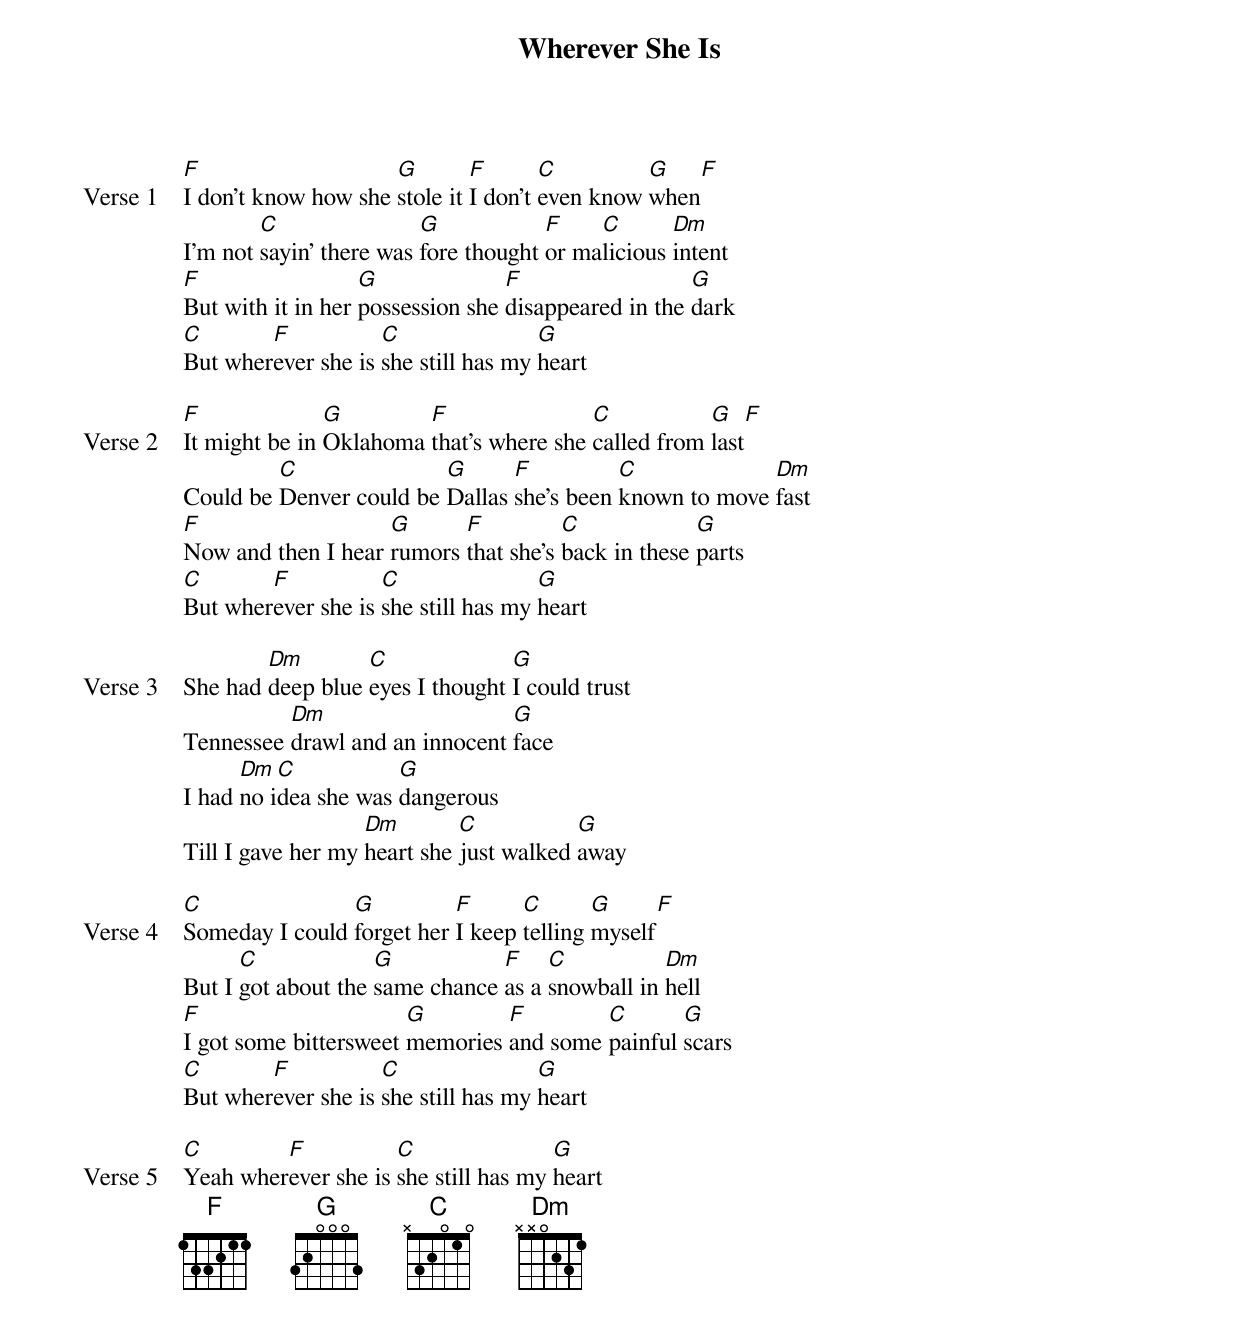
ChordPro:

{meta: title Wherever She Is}
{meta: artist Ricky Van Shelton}
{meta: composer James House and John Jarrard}
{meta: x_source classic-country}
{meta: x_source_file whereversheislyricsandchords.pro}
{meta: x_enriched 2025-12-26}

{start_of_verse: Verse 1}
[F]I don't know how she [G]stole it [F]I don't [C]even know [G]when[F]
I'm not [C]sayin' there was [G]fore thought [F]or ma[C]licious [Dm]intent
[F]But with it in her [G]possession she [F]disappeared in the [G]dark
[C]But wher[F]ever she is [C]she still has my [G]heart
{end_of_verse}

{start_of_verse: Verse 2}
[F]It might be in [G]Oklahoma [F]that's where she [C]called from [G]last[F]
Could be [C]Denver could be [G]Dallas [F]she's been [C]known to move [Dm]fast
[F]Now and then I hear [G]rumors [F]that she's [C]back in these [G]parts
[C]But wher[F]ever she is [C]she still has my [G]heart
{end_of_verse}

{start_of_verse: Verse 3}
She had [Dm]deep blue [C]eyes I thought [G]I could trust
Tennessee [Dm]drawl and an innocent [G]face
I had [Dm]no i[C]dea she was [G]dangerous
Till I gave her my [Dm]heart she [C]just walked [G]away
{end_of_verse}

{start_of_verse: Verse 4}
[C]Someday I could [G]forget her [F]I keep [C]telling [G]myself[F]
But I [C]got about the [G]same chance [F]as a [C]snowball in [Dm]hell
[F]I got some bittersweet [G]memories [F]and some [C]painful [G]scars
[C]But wher[F]ever she is [C]she still has my [G]heart
{end_of_verse}

{start_of_verse: Verse 5}
[C]Yeah wher[F]ever she is [C]she still has my [G]heart
{end_of_verse}
